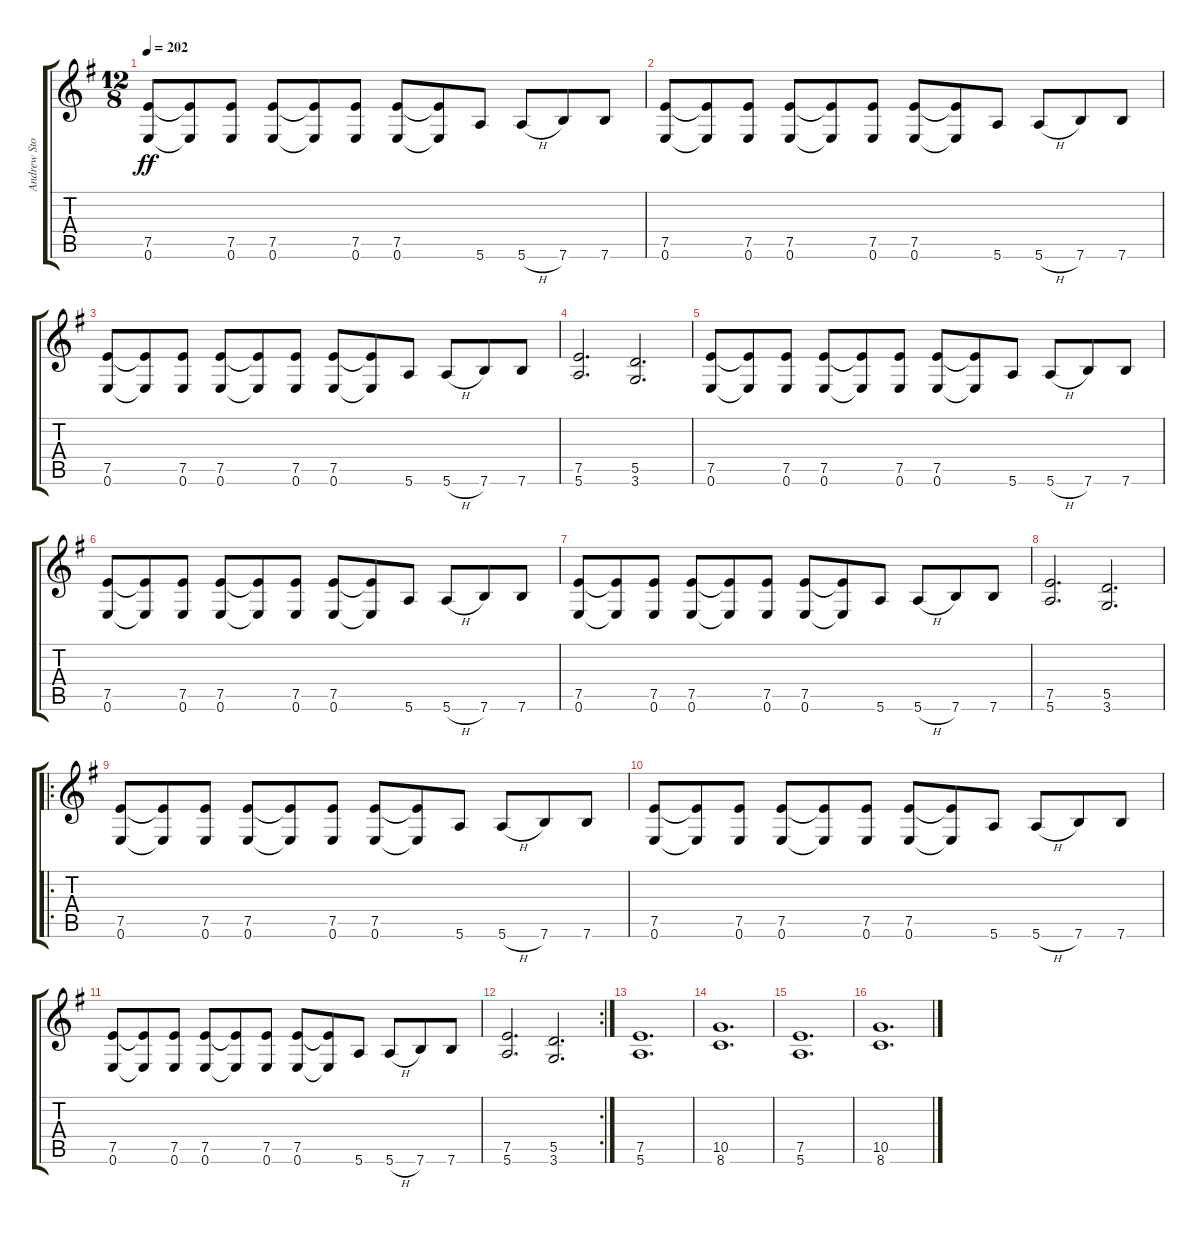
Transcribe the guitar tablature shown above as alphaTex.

\track ("Andrew Stockdale (pan right)" "Andrew Sto") {instrument overdrivenguitar}
\staff {score tabs}
\tuning (E4 B3 G3 D3 A2 E2) {hide}
\ts (12 8)
\tempo 202
\clef g2
\ks g
(7.5 0.6).8{dy ff instrument overdrivenguitar} (7.5{t} 0.6{t}).8 (7.5 0.6).8 (7.5 0.6).8 (7.5{t} 0.6{t}).8 (7.5 0.6).8 (7.5 0.6).8 (7.5{t} 0.6{t}).8 5.6.8 5.6{h}.8 7.6.8 7.6.8 |
(7.5 0.6).8 (7.5{t} 0.6{t}).8 (7.5 0.6).8 (7.5 0.6).8 (7.5{t} 0.6{t}).8 (7.5 0.6).8 (7.5 0.6).8 (7.5{t} 0.6{t}).8 5.6.8 5.6{h}.8 7.6.8 7.6.8 |
(7.5 0.6).8 (7.5{t} 0.6{t}).8 (7.5 0.6).8 (7.5 0.6).8 (7.5{t} 0.6{t}).8 (7.5 0.6).8 (7.5 0.6).8 (7.5{t} 0.6{t}).8 5.6.8 5.6{h}.8 7.6.8 7.6.8 |
(7.5 5.6).2{d} (5.5 3.6).2{d} |
(7.5 0.6).8 (7.5{t} 0.6{t}).8 (7.5 0.6).8 (7.5 0.6).8 (7.5{t} 0.6{t}).8 (7.5 0.6).8 (7.5 0.6).8 (7.5{t} 0.6{t}).8 5.6.8 5.6{h}.8 7.6.8 7.6.8 |
(7.5 0.6).8 (7.5{t} 0.6{t}).8 (7.5 0.6).8 (7.5 0.6).8 (7.5{t} 0.6{t}).8 (7.5 0.6).8 (7.5 0.6).8 (7.5{t} 0.6{t}).8 5.6.8 5.6{h}.8 7.6.8 7.6.8 |
(7.5 0.6).8 (7.5{t} 0.6{t}).8 (7.5 0.6).8 (7.5 0.6).8 (7.5{t} 0.6{t}).8 (7.5 0.6).8 (7.5 0.6).8 (7.5{t} 0.6{t}).8 5.6.8 5.6{h}.8 7.6.8 7.6.8 |
(7.5 5.6).2{d} (5.5 3.6).2{d} |
\ro
(7.5 0.6).8 (7.5{t} 0.6{t}).8 (7.5 0.6).8 (7.5 0.6).8 (7.5{t} 0.6{t}).8 (7.5 0.6).8 (7.5 0.6).8 (7.5{t} 0.6{t}).8 5.6.8 5.6{h}.8 7.6.8 7.6.8 |
(7.5 0.6).8 (7.5{t} 0.6{t}).8 (7.5 0.6).8 (7.5 0.6).8 (7.5{t} 0.6{t}).8 (7.5 0.6).8 (7.5 0.6).8 (7.5{t} 0.6{t}).8 5.6.8 5.6{h}.8 7.6.8 7.6.8 |
(7.5 0.6).8 (7.5{t} 0.6{t}).8 (7.5 0.6).8 (7.5 0.6).8 (7.5{t} 0.6{t}).8 (7.5 0.6).8 (7.5 0.6).8 (7.5{t} 0.6{t}).8 5.6.8 5.6{h}.8 7.6.8 7.6.8 |
\rc 2
(7.5 5.6).2{d} (5.5 3.6).2{d} |
(7.5 5.6).1{d} |
(10.5 8.6).1{d} |
(7.5 5.6).1{d} |
(10.5 8.6).1{d}
